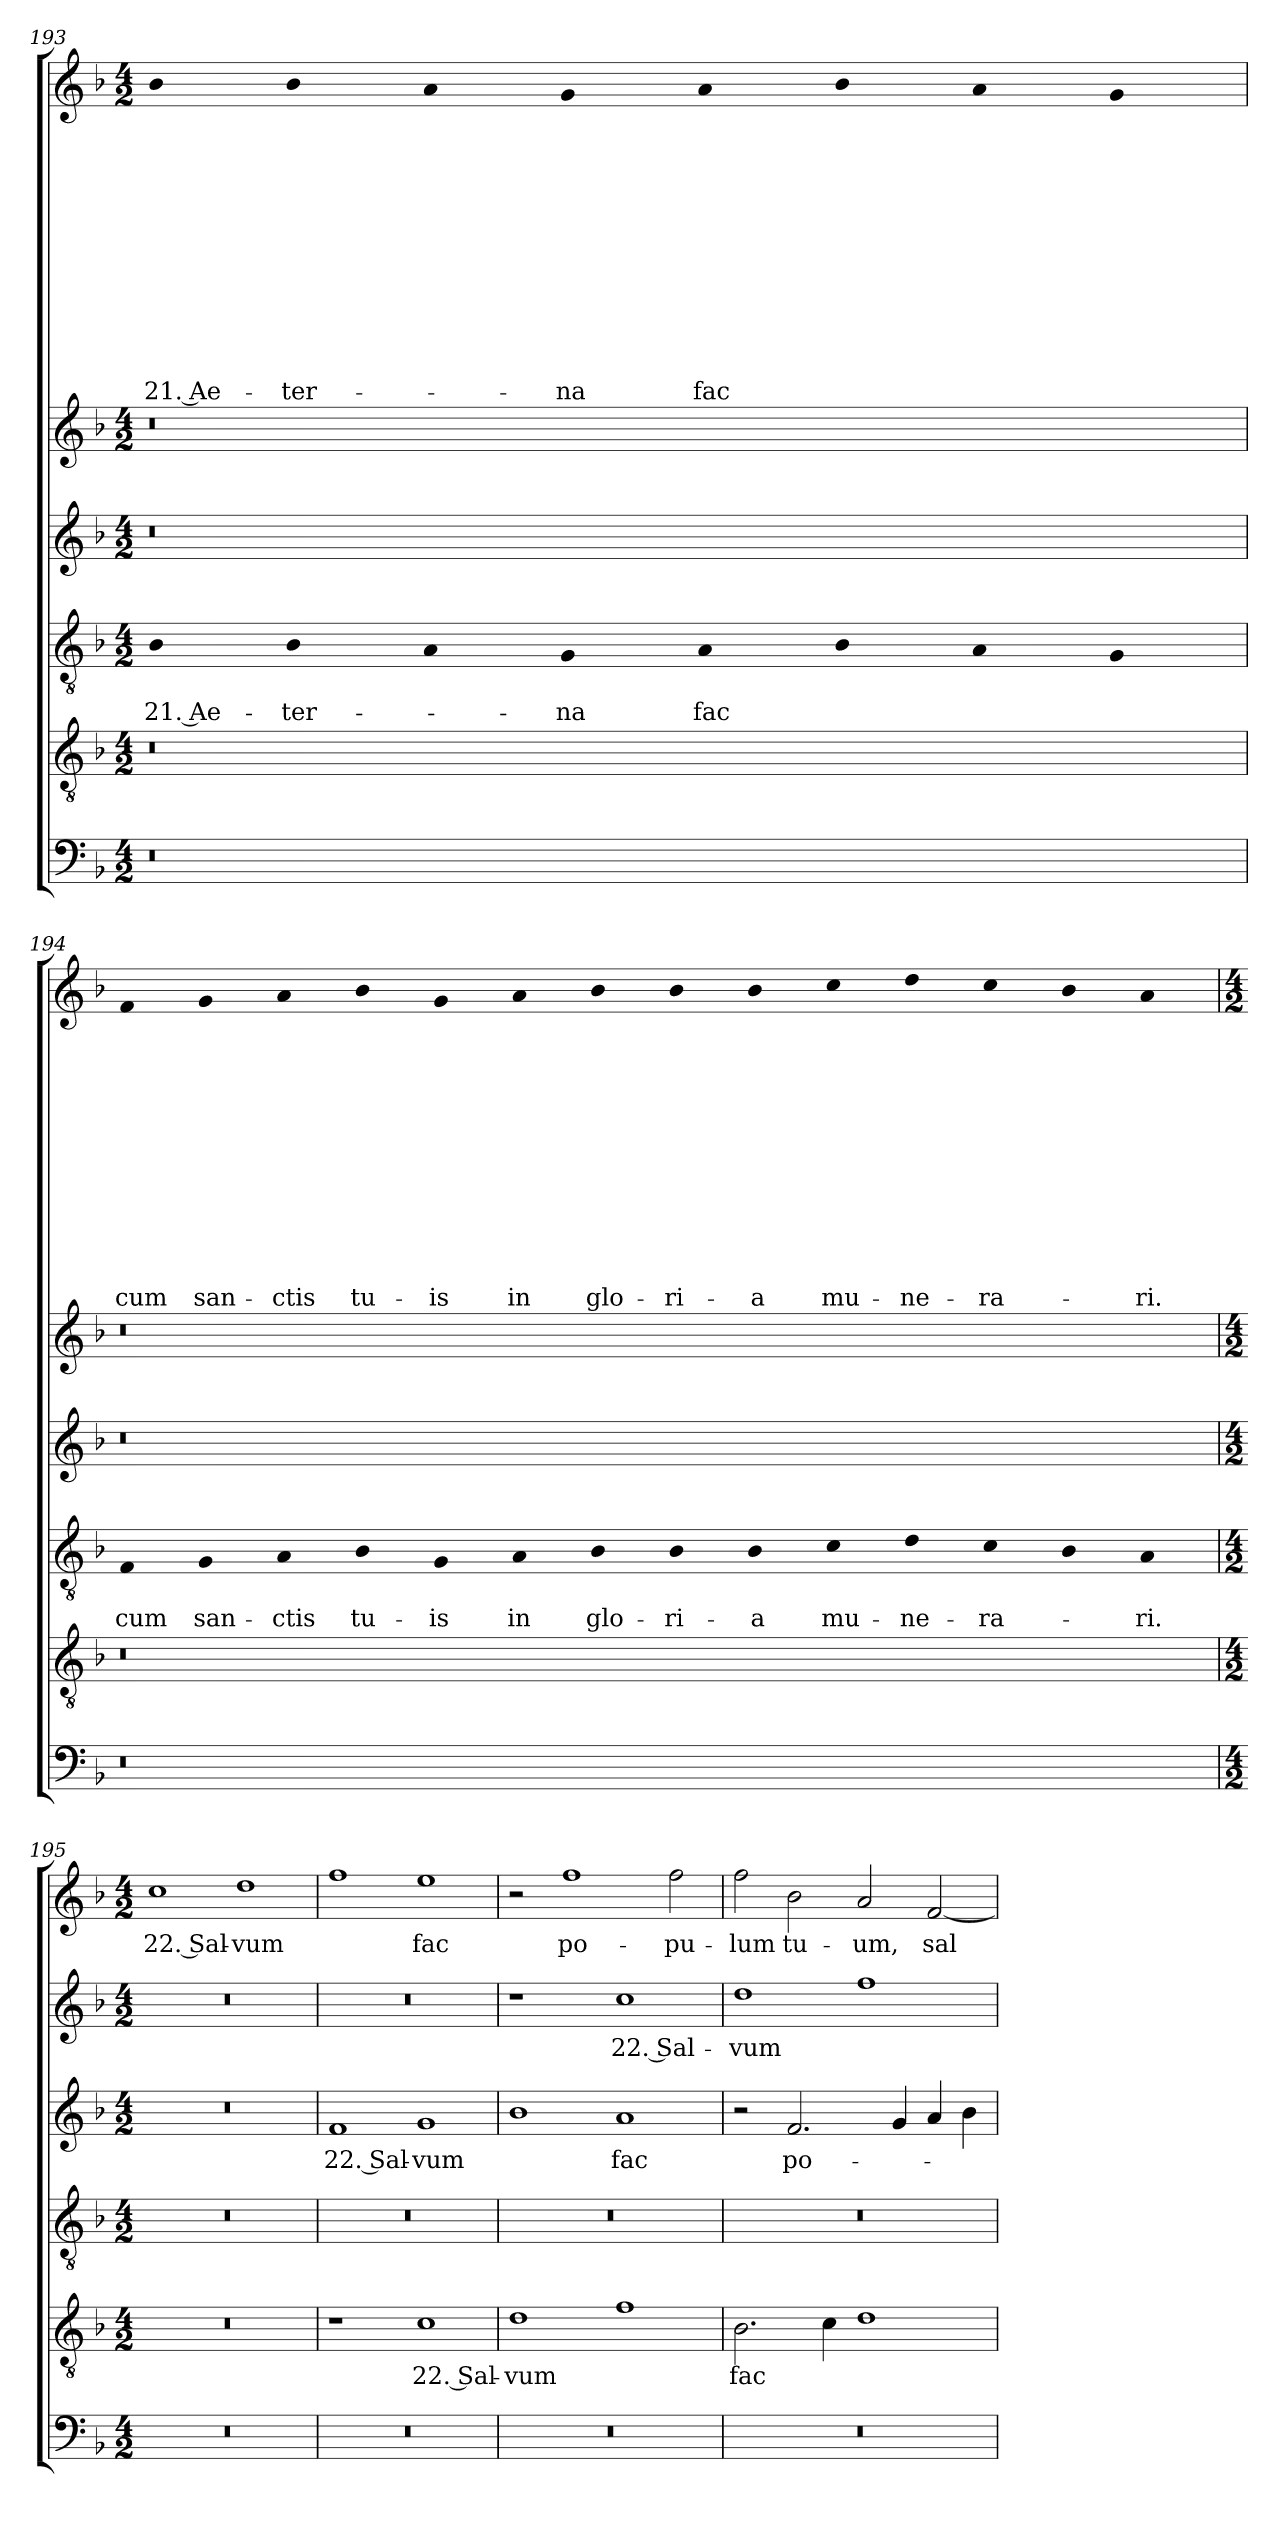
**kern	**kern	**text	**kern	**text	**text	**kern	**text	**kern	**text	**kern	**text	**text	**text	**text	**text	**text	**text	**text	**text	**text	**text	**text
*part6	*part5	*part5	*part4	*part4	*part4	*part3	*part3	*part2	*part2	*part1	*part1	*part1	*part1	*part1	*part1	*part1	*part1	*part1	*part1	*part1	*part1	*part1
*staff6	*staff5	*staff5	*staff4	*staff4	*staff4	*staff3	*staff3	*staff2	*staff2	*staff1	*staff1	*staff1	*staff1	*staff1	*staff1	*staff1	*staff1	*staff1	*staff1	*staff1	*staff1	*staff1
!!LO:LB:g=z
*clefF4	*clefGv2	*	*clefGv2	*	*	*clefG2	*	*clefG2	*	*clefG2	*	*	*	*	*	*	*	*	*	*	*	*
*k[b-]	*k[b-]	*	*k[b-]	*	*	*k[b-]	*	*k[b-]	*	*k[b-]	*	*	*	*	*	*	*	*	*	*	*	*
*F:	*F:	*	*F:	*	*	*F:	*	*F:	*	*F:	*	*	*	*	*	*	*	*	*	*	*	*
*M4/2	*M4/2	*	*M4/2	*	*	*M4/2	*	*M4/2	*	*M4/2	*	*	*	*	*	*	*	*	*	*	*	*
=193	=193	=193	=193	=193	=193	=193	=193	=193	=193	=193	=193	=193	=193	=193	=193	=193	=193	=193	=193	=193	=193	=193
!	!	!	!LO:N:head=solid	!	!LO:LY:b	!	!	!	!	!LO:N:head=solid	!	!	!	!	!	!	!	!	!	!	!	!LO:LY:b
0r	0r	.	1B-	.	21. Ae-	0r	.	0r	.	1b-	.	.	.	.	.	.	.	.	.	.	.	21. Ae-
!	!	!	!LO:N:head=solid	!	!LO:LY:b	!	!	!	!	!LO:N:head=solid	!	!	!	!	!	!	!	!	!	!	!	!LO:LY:b
.	.	.	1B-	.	-ter-	.	.	.	.	1b-	.	.	.	.	.	.	.	.	.	.	.	-ter-
!	!	!	!LO:N:head=solid	!	!	!	!	!	!	!LO:N:head=solid	!	!	!	!	!	!	!	!	!	!	!	!
00.ryy	00.ryy	.	1A	.	.	00.ryy	.	00.ryy	.	1a	.	.	.	.	.	.	.	.	.	.	.	.
!	!	!	!LO:N:head=solid	!	!LO:LY:b	!	!	!	!	!LO:N:head=solid	!	!	!	!	!	!	!	!	!	!	!	!LO:LY:b
.	.	.	1G	.	-na	.	.	.	.	1g	.	.	.	.	.	.	.	.	.	.	.	-na
!	!	!	!LO:N:head=solid	!	!LO:LY:b	!	!	!	!	!LO:N:head=solid	!	!	!	!	!	!	!	!	!	!	!	!LO:LY:b
.	.	.	1A	.	fac	.	.	.	.	1a	.	.	.	.	.	.	.	.	.	.	.	fac
!	!	!	!LO:N:head=solid	!	!	!	!	!	!	!LO:N:head=solid	!	!	!	!	!	!	!	!	!	!	!	!
.	.	.	1B-	.	.	.	.	.	.	1b-	.	.	.	.	.	.	.	.	.	.	.	.
!	!	!	!LO:N:head=solid	!	!	!	!	!	!	!LO:N:head=solid	!	!	!	!	!	!	!	!	!	!	!	!
.	.	.	1A	.	.	.	.	.	.	1a	.	.	.	.	.	.	.	.	.	.	.	.
!	!	!	!LO:N:head=solid	!	!	!	!	!	!	!LO:N:head=solid	!	!	!	!	!	!	!	!	!	!	!	!
.	.	.	1G	.	.	.	.	.	.	1g	.	.	.	.	.	.	.	.	.	.	.	.
=194	=194	=194	=194	=194	=194	=194	=194	=194	=194	=194	=194	=194	=194	=194	=194	=194	=194	=194	=194	=194	=194	=194
!	!	!	!LO:N:head=solid	!	!LO:LY:b	!	!	!	!	!LO:N:head=solid	!	!	!	!	!	!	!	!	!	!	!	!LO:LY:b
0r	0r	.	1F	.	cum	0r	.	0r	.	1f	.	.	.	.	.	.	.	.	.	.	.	cum
!	!	!	!LO:N:head=solid	!	!LO:LY:b	!	!	!	!	!LO:N:head=solid	!	!	!	!	!	!	!	!	!	!	!	!LO:LY:b
.	.	.	1G	.	san-	.	.	.	.	1g	.	.	.	.	.	.	.	.	.	.	.	san-
!	!	!	!LO:N:head=solid	!	!LO:LY:b	!	!	!	!	!LO:N:head=solid	!	!	!	!	!	!	!	!	!	!	!	!LO:LY:b
000.ryy	000.ryy	.	1A	.	-ctis	000.ryy	.	000.ryy	.	1a	.	.	.	.	.	.	.	.	.	.	.	-ctis
!	!	!	!LO:N:head=solid	!	!LO:LY:b	!	!	!	!	!LO:N:head=solid	!	!	!	!	!	!	!	!	!	!	!	!LO:LY:b
.	.	.	1B-	.	tu-	.	.	.	.	1b-	.	.	.	.	.	.	.	.	.	.	.	tu-
!	!	!	!LO:N:head=solid	!	!LO:LY:b	!	!	!	!	!LO:N:head=solid	!	!	!	!	!	!	!	!	!	!	!	!LO:LY:b
.	.	.	1G	.	-is	.	.	.	.	1g	.	.	.	.	.	.	.	.	.	.	.	-is
!	!	!	!LO:N:head=solid	!	!LO:LY:b	!	!	!	!	!LO:N:head=solid	!	!	!	!	!	!	!	!	!	!	!	!LO:LY:b
.	.	.	1A	.	in	.	.	.	.	1a	.	.	.	.	.	.	.	.	.	.	.	in
!	!	!	!LO:N:head=solid	!	!LO:LY:b	!	!	!	!	!LO:N:head=solid	!	!	!	!	!	!	!	!	!	!	!	!LO:LY:b
.	.	.	1B-	.	glo-	.	.	.	.	1b-	.	.	.	.	.	.	.	.	.	.	.	glo-
!	!	!	!LO:N:head=solid	!	!LO:LY:b	!	!	!	!	!LO:N:head=solid	!	!	!	!	!	!	!	!	!	!	!	!LO:LY:b
.	.	.	1B-	.	-ri-	.	.	.	.	1b-	.	.	.	.	.	.	.	.	.	.	.	-ri-
!	!	!	!LO:N:head=solid	!	!LO:LY:b	!	!	!	!	!LO:N:head=solid	!	!	!	!	!	!	!	!	!	!	!	!LO:LY:b
.	.	.	1B-	.	-a	.	.	.	.	1b-	.	.	.	.	.	.	.	.	.	.	.	-a
!	!	!	!LO:N:head=solid	!	!LO:LY:b	!	!	!	!	!LO:N:head=solid	!	!	!	!	!	!	!	!	!	!	!	!LO:LY:b
.	.	.	1c	.	mu-	.	.	.	.	1cc	.	.	.	.	.	.	.	.	.	.	.	mu-
!	!	!	!LO:N:head=solid	!	!LO:LY:b	!	!	!	!	!LO:N:head=solid	!	!	!	!	!	!	!	!	!	!	!	!LO:LY:b
.	.	.	1d	.	-ne-	.	.	.	.	1dd	.	.	.	.	.	.	.	.	.	.	.	-ne-
!	!	!	!LO:N:head=solid	!	!LO:LY:b	!	!	!	!	!LO:N:head=solid	!	!	!	!	!	!	!	!	!	!	!	!LO:LY:b
.	.	.	1c	.	-ra-	.	.	.	.	1cc	.	.	.	.	.	.	.	.	.	.	.	-ra-
!	!	!	!LO:N:head=solid	!	!	!	!	!	!	!LO:N:head=solid	!	!	!	!	!	!	!	!	!	!	!	!
.	.	.	1B-	.	.	.	.	.	.	1b-	.	.	.	.	.	.	.	.	.	.	.	.
!	!	!	!LO:N:head=solid	!	!LO:LY:b	!	!	!	!	!LO:N:head=solid	!	!	!	!	!	!	!	!	!	!	!	!LO:LY:b
.	.	.	1A	.	-ri.	.	.	.	.	1a	.	.	.	.	.	.	.	.	.	.	.	-ri.
!!LO:PB:g=z
=195	=195	=195	=195	=195	=195	=195	=195	=195	=195	=195	=195	=195	=195	=195	=195	=195	=195	=195	=195	=195	=195	=195
*M4/2	*M4/2	*	*M4/2	*	*	*M4/2	*	*M4/2	*	*M4/2	*	*	*	*	*	*	*	*	*	*	*	*
!	!	!	!	!	!	!	!	!	!	!	!LO:LY:b	!	!	!	!	!	!	!	!	!	!	!
0r	0r	.	0r	.	.	0r	.	0r	.	1cc	22. Sal-	.	.	.	.	.	.	.	.	.	.	.
!	!	!	!	!	!	!	!	!	!	!	!LO:LY:b	!	!	!	!	!	!	!	!	!	!	!
.	.	.	.	.	.	.	.	.	.	1dd	-vum	.	.	.	.	.	.	.	.	.	.	.
=196	=196	=196	=196	=196	=196	=196	=196	=196	=196	=196	=196	=196	=196	=196	=196	=196	=196	=196	=196	=196	=196	=196
!	!	!	!	!	!	!	!LO:LY:b	!	!	!	!	!	!	!	!	!	!	!	!	!	!	!
0r	1r	.	0r	.	.	1f	22. Sal-	0r	.	1ff	.	.	.	.	.	.	.	.	.	.	.	.
!	!	!LO:LY:b	!	!	!	!	!LO:LY:b	!	!	!	!LO:LY:b	!	!	!	!	!	!	!	!	!	!	!
.	1c	22. Sal-	.	.	.	1g	-vum	.	.	1ee	fac	.	.	.	.	.	.	.	.	.	.	.
=197	=197	=197	=197	=197	=197	=197	=197	=197	=197	=197	=197	=197	=197	=197	=197	=197	=197	=197	=197	=197	=197	=197
!	!	!LO:LY:b	!	!	!	!	!	!	!	!	!	!	!	!	!	!	!	!	!	!	!	!
0r	1d	-vum	0r	.	.	1b-	.	1r	.	2r	.	.	.	.	.	.	.	.	.	.	.	.
!	!	!	!	!	!	!	!	!	!	!	!LO:LY:b	!	!	!	!	!	!	!	!	!	!	!
.	.	.	.	.	.	.	.	.	.	1ff	po-	.	.	.	.	.	.	.	.	.	.	.
!	!	!	!	!	!	!	!LO:LY:b	!	!LO:LY:b	!	!	!	!	!	!	!	!	!	!	!	!	!
.	1f	.	.	.	.	1a	fac	1cc	22. Sal-	.	.	.	.	.	.	.	.	.	.	.	.	.
!	!	!	!	!	!	!	!	!	!	!	!LO:LY:b	!	!	!	!	!	!	!	!	!	!	!
.	.	.	.	.	.	.	.	.	.	2ff\	-pu-	.	.	.	.	.	.	.	.	.	.	.
=198	=198	=198	=198	=198	=198	=198	=198	=198	=198	=198	=198	=198	=198	=198	=198	=198	=198	=198	=198	=198	=198	=198
!	!	!LO:LY:b	!	!	!	!	!	!	!LO:LY:b	!	!LO:LY:b	!	!	!	!	!	!	!	!	!	!	!
0r	2.B-\	fac	0r	.	.	2r	.	1dd	-vum	2ff\	-lum	.	.	.	.	.	.	.	.	.	.	.
!	!	!	!	!	!	!	!LO:LY:b	!	!	!	!LO:LY:b	!	!	!	!	!	!	!	!	!	!	!
.	.	.	.	.	.	2.f/	po-	.	.	2b-\	tu-	.	.	.	.	.	.	.	.	.	.	.
.	4c\	.	.	.	.	.	.	.	.	.	.	.	.	.	.	.	.	.	.	.	.	.
!	!	!	!	!	!	!	!	!	!	!	!LO:LY:b	!	!	!	!	!	!	!	!	!	!	!
.	1d	.	.	.	.	.	.	1ff	.	2a/	-um,	.	.	.	.	.	.	.	.	.	.	.
.	.	.	.	.	.	4g/	.	.	.	.	.	.	.	.	.	.	.	.	.	.	.	.
!	!	!	!	!	!	!	!	!	!	!	!LO:LY:b	!	!	!	!	!	!	!	!	!	!	!
.	.	.	.	.	.	4a/	.	.	.	[2f/	sal-	.	.	.	.	.	.	.	.	.	.	.
.	.	.	.	.	.	4b-\	.	.	.	.	.	.	.	.	.	.	.	.	.	.	.	.
=	=	=	=	=	=	=	=	=	=	=	=	=	=	=	=	=	=	=	=	=	=	=
*-	*-	*-	*-	*-	*-	*-	*-	*-	*-	*-	*-	*-	*-	*-	*-	*-	*-	*-	*-	*-	*-	*-
